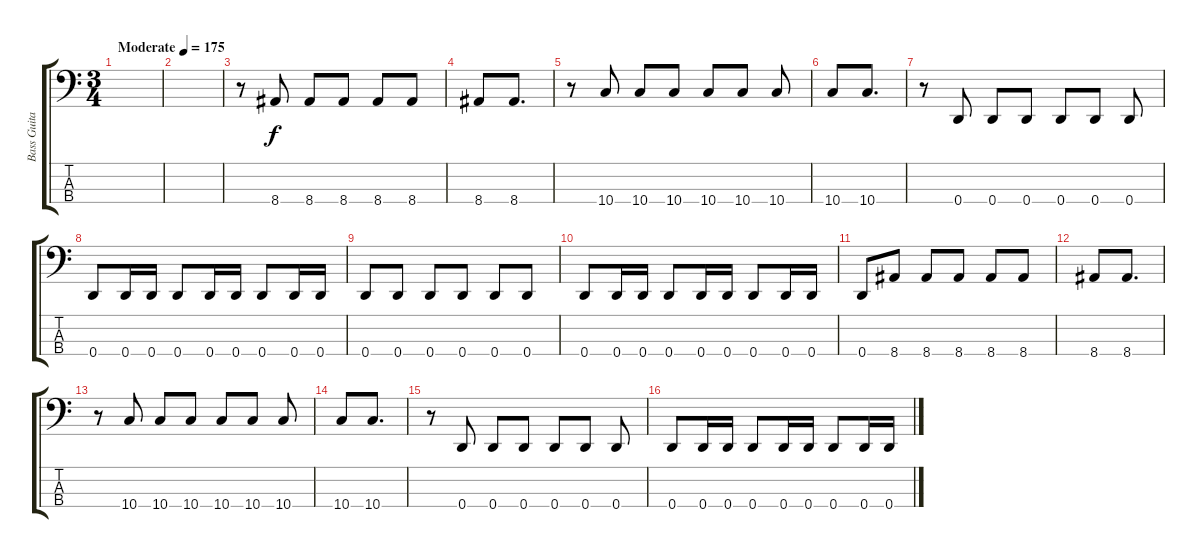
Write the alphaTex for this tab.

\track ("Bass Guitar" "Bass Guita") {instrument electricbassfinger}
\staff {score tabs}
\tuning (G2 D2 A1 D1) {hide}
\ts (3 4)
\tempo (175 "Moderate")
\clef f4
\ks c
|
|
r.8 8.4.8 8.4.8 8.4.8 8.4.8 8.4.8 |
8.4.8 8.4.8{d} |
r.8 10.4.8 10.4.8 10.4.8 10.4.8 10.4.8 10.4.8 |
10.4.8 10.4.8{d} |
r.8 0.4.8 0.4.8 0.4.8 0.4.8 0.4.8 0.4.8 |
0.4.8 0.4.16 0.4.16 0.4.8 0.4.16 0.4.16 0.4.8 0.4.16 0.4.16 |
0.4.8 0.4.8 0.4.8 0.4.8 0.4.8 0.4.8 |
0.4.8 0.4.16 0.4.16 0.4.8 0.4.16 0.4.16 0.4.8 0.4.16 0.4.16 |
0.4.8 8.4.8 8.4.8 8.4.8 8.4.8 8.4.8 |
8.4.8 8.4.8{d} |
r.8 10.4.8 10.4.8 10.4.8 10.4.8 10.4.8 10.4.8 |
10.4.8 10.4.8{d} |
r.8 0.4.8 0.4.8 0.4.8 0.4.8 0.4.8 0.4.8 |
0.4.8 0.4.16 0.4.16 0.4.8 0.4.16 0.4.16 0.4.8 0.4.16 0.4.16
